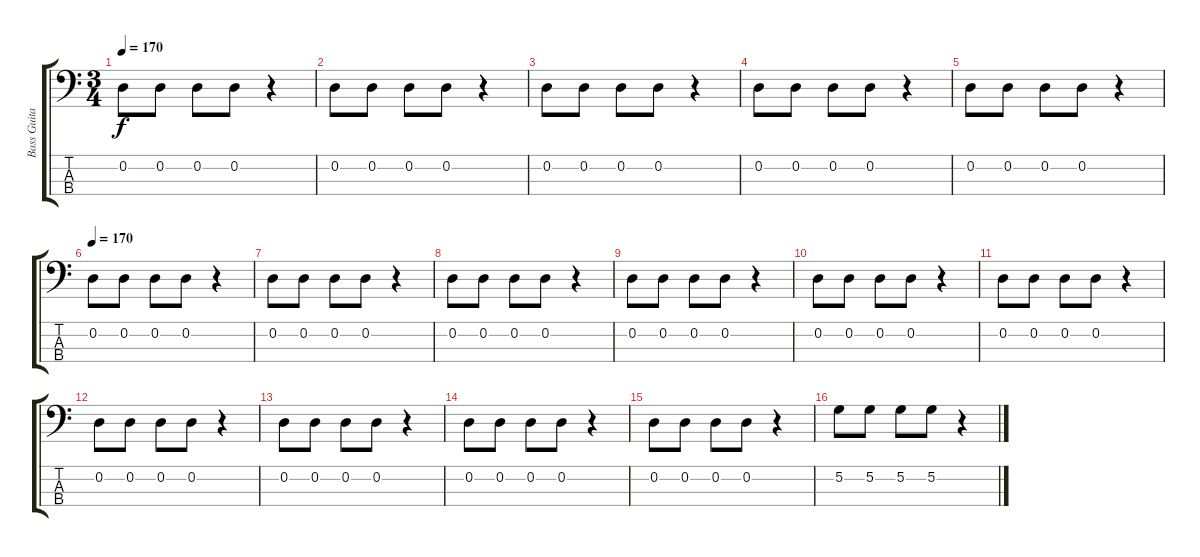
\track ("Bass Guitar" "Bass Guita") {instrument electricbasspick}
\staff {score tabs}
\tuning (G2 D2 A1 D1) {hide}
\ts (3 4)
\tempo 170
\clef f4
\ks c
0.2.8{dy f} 0.2.8 0.2.8 0.2.8 r.4 |
0.2.8 0.2.8 0.2.8 0.2.8 r.4 |
0.2.8 0.2.8 0.2.8 0.2.8 r.4 |
0.2.8 0.2.8 0.2.8 0.2.8 r.4 |
0.2.8 0.2.8 0.2.8 0.2.8 r.4 |
\tempo 170
0.2.8 0.2.8 0.2.8 0.2.8 r.4 |
0.2.8 0.2.8 0.2.8 0.2.8 r.4 |
0.2.8 0.2.8 0.2.8 0.2.8 r.4 |
0.2.8 0.2.8 0.2.8 0.2.8 r.4 |
0.2.8 0.2.8 0.2.8 0.2.8 r.4 |
0.2.8 0.2.8 0.2.8 0.2.8 r.4 |
0.2.8 0.2.8 0.2.8 0.2.8 r.4 |
0.2.8 0.2.8 0.2.8 0.2.8 r.4 |
0.2.8 0.2.8 0.2.8 0.2.8 r.4 |
0.2.8 0.2.8 0.2.8 0.2.8 r.4 |
5.2.8 5.2.8 5.2.8 5.2.8 r.4
